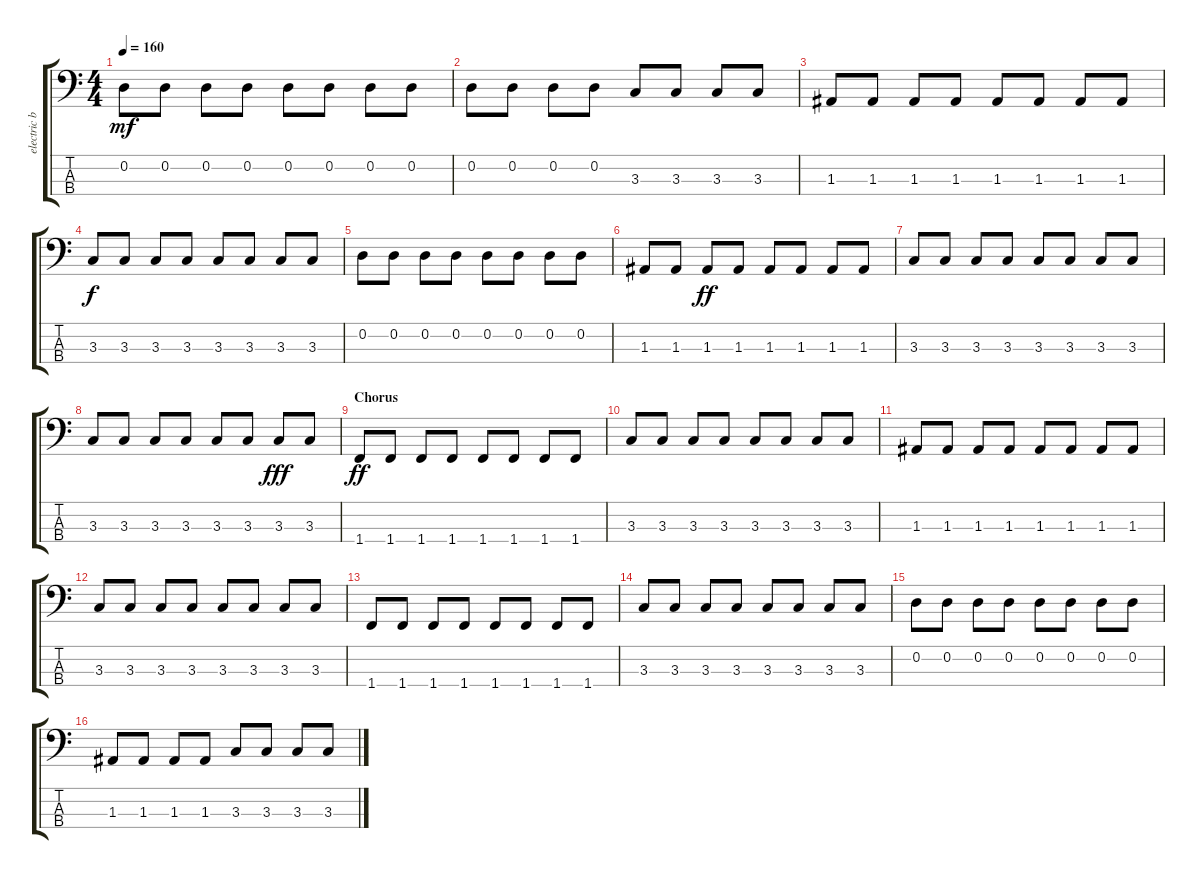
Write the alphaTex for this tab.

\track ("electric bass" "electric b") {instrument electricbasspick}
\staff {score tabs}
\tuning (G2 D2 A1 E1) {hide}
\ts (4 4)
\tempo 160
\clef f4
\ks c
0.2.8{dy mf} 0.2.8 0.2.8 0.2.8 0.2.8 0.2.8 0.2.8 0.2.8 |
0.2.8 0.2.8 0.2.8 0.2.8 3.3.8 3.3.8 3.3.8 3.3.8 |
1.3.8 1.3.8 1.3.8 1.3.8 1.3.8 1.3.8 1.3.8 1.3.8 |
3.3.8{dy f} 3.3.8 3.3.8 3.3.8 3.3.8 3.3.8 3.3.8 3.3.8 |
0.2.8 0.2.8 0.2.8 0.2.8 0.2.8 0.2.8 0.2.8 0.2.8 |
1.3.8 1.3.8 1.3.8{dy ff} 1.3.8 1.3.8 1.3.8 1.3.8 1.3.8 |
3.3.8 3.3.8 3.3.8 3.3.8 3.3.8 3.3.8 3.3.8 3.3.8 |
3.3.8 3.3.8 3.3.8 3.3.8 3.3.8 3.3.8 3.3.8{dy fff} 3.3.8 |
\section ("" "Chorus")
1.4.8{dy ff} 1.4.8 1.4.8 1.4.8 1.4.8 1.4.8 1.4.8 1.4.8 |
3.3.8 3.3.8 3.3.8 3.3.8 3.3.8 3.3.8 3.3.8 3.3.8 |
1.3.8 1.3.8 1.3.8 1.3.8 1.3.8 1.3.8 1.3.8 1.3.8 |
3.3.8 3.3.8 3.3.8 3.3.8 3.3.8 3.3.8 3.3.8 3.3.8 |
1.4.8 1.4.8 1.4.8 1.4.8 1.4.8 1.4.8 1.4.8 1.4.8 |
3.3.8 3.3.8 3.3.8 3.3.8 3.3.8 3.3.8 3.3.8 3.3.8 |
0.2.8 0.2.8 0.2.8 0.2.8 0.2.8 0.2.8 0.2.8 0.2.8 |
1.3.8 1.3.8 1.3.8 1.3.8 3.3.8 3.3.8 3.3.8 3.3.8
